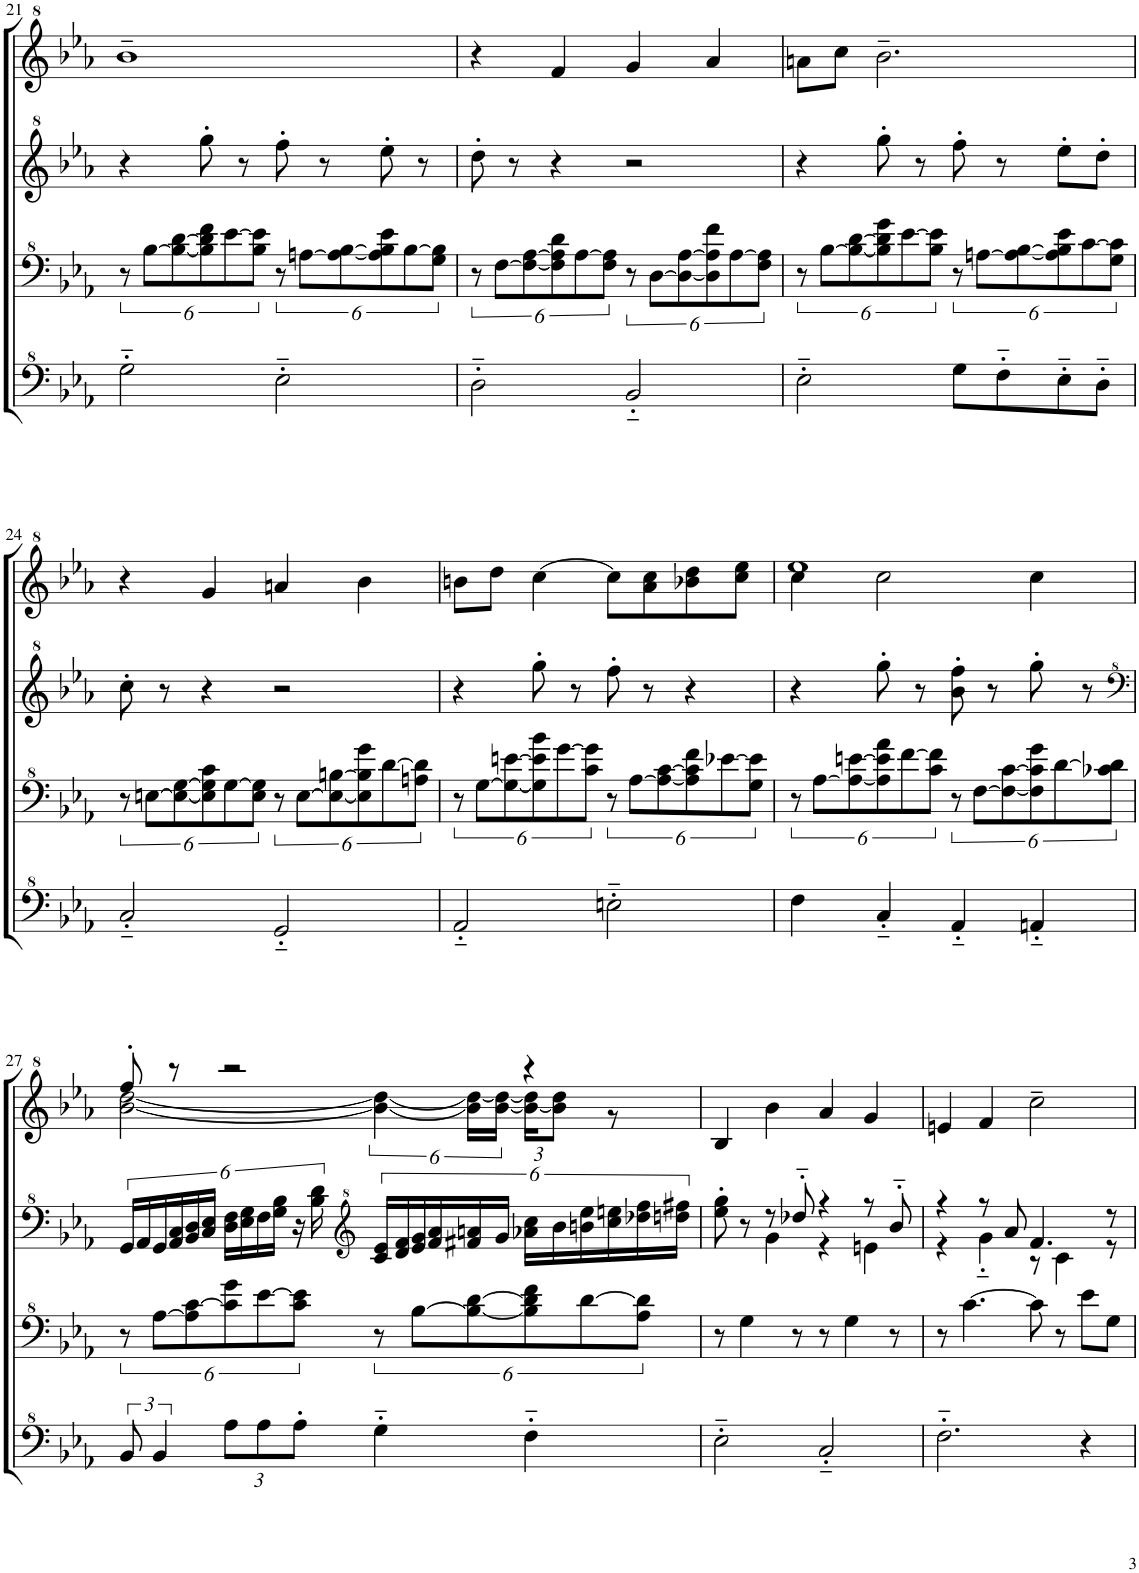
**kern	**kern	**kern	**kern
*part1	*part1	*part1	*part1
*staff4	*staff3	*staff2	*staff1
*I"Model III	*	*	*
!!LO:PB:g=z
*clefF^4	*clefF^4	*clefG^2	*clefG^2
*k[b-e-a-]	*k[b-e-a-]	*k[b-e-a-]	*k[b-e-a-]
*M4/4	*M4/4	*M4/4	*M4/4
=21	=21	=21	=21
2g'~\	12r	4r	1bb-~
.	[12b-\L	.	.
.	12b-\_ [12dd\	.	.
.	12b-\] 12dd\] 12ff\	8ggg'\	.
.	[12ee-\	.	.
.	.	8r	.
.	12b-\ 12ee-\]J	.	.
2e-'~\	12r	8fff'\	.
.	[12an\L	.	.
.	.	8r	.
.	12a\_ [12b-\	.	.
.	12a\] 12b-\] 12ee-\	8eee-'\	.
.	[12b-\	.	.
.	.	8r	.
.	12g\ 12b-\]J	.	.
=22	=22	=22	=22
2d'~\	12r	8ddd'\	4r
.	[12f\L	.	.
.	.	8r	.
.	12f\_ [12a-\	.	.
.	12f\] 12a-\] 12dd\	4r	4ff/
.	[12a-\	.	.
.	12f\ 12a-\]J	.	.
2B-'~/	12r	2r	4gg/
.	[12d\L	.	.
.	12d\_ [12a-\	.	.
.	12d\] 12a-\] 12ff\	.	4aa-/
.	[12a-\	.	.
.	12f\ 12a-\]J	.	.
=23	=23	=23	=23
2e-'~\	12r	4r	8aan\L
.	[12b-\L	.	.
.	.	.	8ccc\J
.	12b-\_ [12dd\	.	.
.	12b-\] 12dd\] 12gg\	8ggg'\	2.bb-~\
.	[12ee-\	.	.
.	.	8r	.
.	12b-\ 12ee-\]J	.	.
8g\L	12r	8fff'\	.
.	[12an\L	.	.
8f'~\	.	8r	.
.	12a\_ [12b-\	.	.
8e-'~\	12a\] 12b-\] 12ee-\	8eee-'\L	.
.	[12cc\	.	.
8d'~\J	.	8ddd'\J	.
.	12g\ 12cc\]J	.	.
!!LO:LB:g=z
=24	=24	=24	=24
2c'~/	12r	8ccc'\	4r
.	[12en\L	.	.
.	.	8r	.
.	12e\_ [12g\	.	.
.	12e\] 12g\] 12cc\	4r	4gg/
.	[12g\	.	.
.	12e\ 12g\]J	.	.
2G'~/	12r	2r	4aan/
.	[12e\L	.	.
.	12e\_ [12bn\	.	.
.	12e\] 12b\] 12gg\	.	4bb-\
.	[12dd\	.	.
.	12an\ 12dd\]J	.	.
=25	=25	=25	=25
2A-'~/	12r	4r	8bbn\L
.	[12g\L	.	.
.	.	.	8ddd\J
.	12g\_ [12een\	.	.
.	12g\] 12ee\] 12bb-\	8ggg'\	[4ccc\
.	[12gg\	.	.
.	.	8r	.
.	12cc\ 12gg\]J	.	.
2en'~\	12r	8fff'\	8ccc\L]
.	[12a-\L	.	.
.	.	8r	8aa-\ 8ccc\
.	12a-\_ [12cc\	.	.
.	12a-\] 12cc\] 12ff\	4r	8bb-X\ 8ddd\
.	[12ee-X\	.	.
.	.	.	8ccc\ 8eee-\J
.	12g\ 12ee-\]J	.	.
=26	=26	=26	=26
*	*	*	*^
4f\	12r	4r	1eee-	4ccc\
.	[12a-\L	.	.	.
.	12a-\_ [12een\	.	.	.
4c'~/	12a-\] 12ee\] 12aa-\	8ggg'\	.	2ccc\
.	[12ff\	.	.	.
.	.	8r	.	.
.	12cc\ 12ff\]J	.	.	.
4A-'~/	12r	8bb-\' 8fff\'	.	.
.	[12f\L	.	.	.
.	.	8r	.	.
.	12f\_ [12cc\	.	.	.
4An'~/	12f\] 12cc\] 12gg\	8ggg'\	.	4ccc\
.	[12dd\	.	.	.
.	.	8r	.	.
.	12cc-X\ 12dd\]J	.	.	.
!!LO:LB:g=z	!!
=27	=27	=27	=27	=27
*	*	*clefF^4	*	*
12B-/	12r	24G/LL	8fff'/	[2bb-\ [2ddd\
.	.	24A-/	.	.
6B-/	[12a-\L	24G/	.	.
.	.	24A-/ 24c/	8r	.
.	12a-\] [12cc\	24B-/ 24d/	.	.
.	.	24c/ 24e-/JJ	.	.
*Xbrackettup	*	*	*	*
12a-\L	12cc\] 12gg\	24d\ 24f\LL	2r	.
.	.	24e-\ 24g\	.	.
12a-\	[12ee-\	24f\	.	.
.	.	24g\ 24b-\JJ	.	.
12a-'\J	12cc\ 12ee-\]J	24r	.	.
.	.	24b-\ 24dd\	.	.
*	*	*clefG^2	*	*
4g'~\	12r	24cc/ 24ee-/LL	.	4bb-\_ 4ddd\_
.	.	24dd/ 24ff/	.	.
.	[12b-\L	24ee-/ 24gg/	.	.
.	.	24ff/ 24aa-/	.	.
.	12b-\_ [12dd\	24ff#X/ 24aan/	.	.
.	.	24gg/JJ	.	.
4f'~\	12b-\] 12dd\] 12ff\	24aa-X\ 24ccc\LL	4r	8bb-\_ 8ddd\]L
.	.	24bb-\	.	.
.	[12dd\	24bbn\ 24eee-\	.	.
.	.	24ccc\ 24eeen\	.	8r
.	12a-\ 12dd\]J	24ddd-X\ 24fff\	.	.
.	.	24dddn\ 24fff#X\JJ	.	.
*	*	*	*v	*v
=28	=28	=28	=28
*	*	*^	*
2e-'~\	8r	8eee-\' 8ggg\'	4ryy	4b-/
.	4g\	8r	.	.
.	.	8r	4gg\	4bb-\
.	8r	8ddd-X'~/	.	.
2c'~/	8r	4r	4r	4aa-/
.	4g\	.	.	.
.	.	8r	4een\	4gg/
.	8r	8bb-'~/	.	.
=29	=29	=29	=29	=29
2.f'~\	8r	4r	4r	4een/
.	[4.cc\	.	.	.
.	.	8r	4gg'~\	4ff/
.	.	8aa-/	.	.
.	8cc\]	4.ff/	8r	2ccc~\
.	8r	.	4cc\	.
4r	8ee-\L	.	.	.
.	8g\J	8r	8r	.
*	*	*v	*v	*
=	=	=	=
*-	*-	*-	*-
